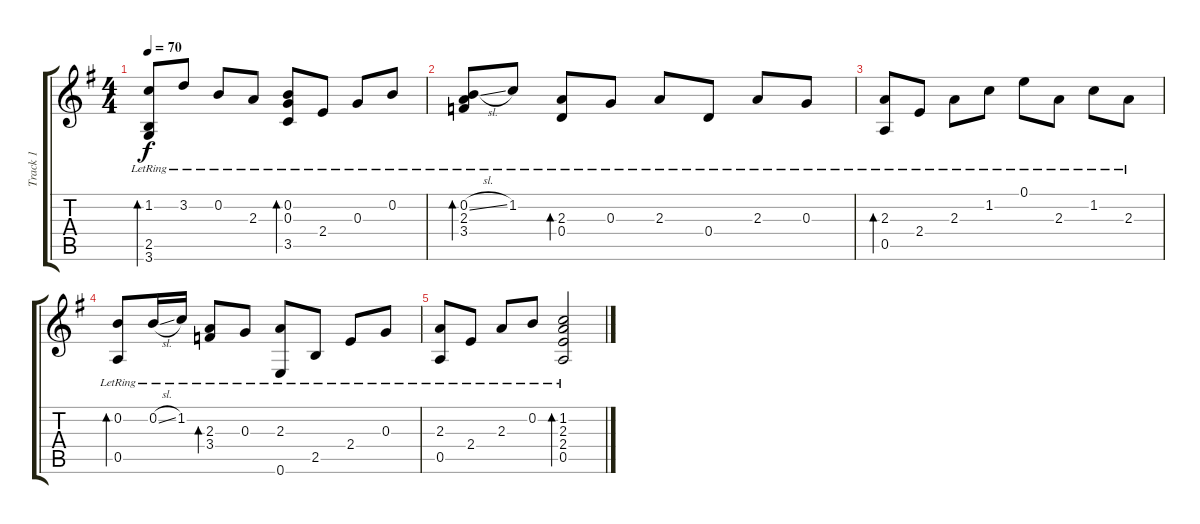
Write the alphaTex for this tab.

\track ("Track 1" "Track 1") {instrument acousticguitarnylon}
\staff {score tabs}
\tuning (E4 B3 G3 D3 A2 E2) {hide}
\ts (4 4)
\tempo 70
\clef g2
\ks g
(1.2{lr} 2.5{lr} 3.6{lr}).8{bd 60 dy f} 3.2{lr}.8 0.2{lr}.8 2.3{lr}.8 (0.2{lr} 0.3{lr} 3.5{lr}).8{bd 240} 2.4{lr}.8 0.3{lr}.8 0.2{lr}.8 |
(0.2{sl lr} 2.3{lr} 3.4{lr}).8{bd 240} 1.2{lr}.8 (2.3{lr} 0.4{lr}).8{bd 240} 0.3{lr}.8 2.3{lr}.8 0.4{lr}.8 2.3{lr}.8 0.3{lr}.8 |
(2.3{lr} 0.5{lr}).8{bd 240} 2.4{lr}.8 2.3{lr}.8 1.2{lr}.8 0.1{lr}.8 2.3{lr}.8 1.2{lr}.8 2.3{lr}.8 |
(0.2{lr} 0.5{lr}).8{bd 240} 0.2{sl lr}.16 1.2{lr}.16 (2.3{lr} 3.4{lr}).8{bd 240} 0.3{lr}.8 (2.3{lr} 0.6{lr}).8 2.5{lr}.8 2.4{lr}.8 0.3{lr}.8 |
(2.3{lr} 0.5{lr}).8 2.4{lr}.8 2.3{lr}.8 0.2{lr}.8 (1.2{lr} 2.3{lr} 2.4{lr} 0.5{lr}).2{bd 240}
